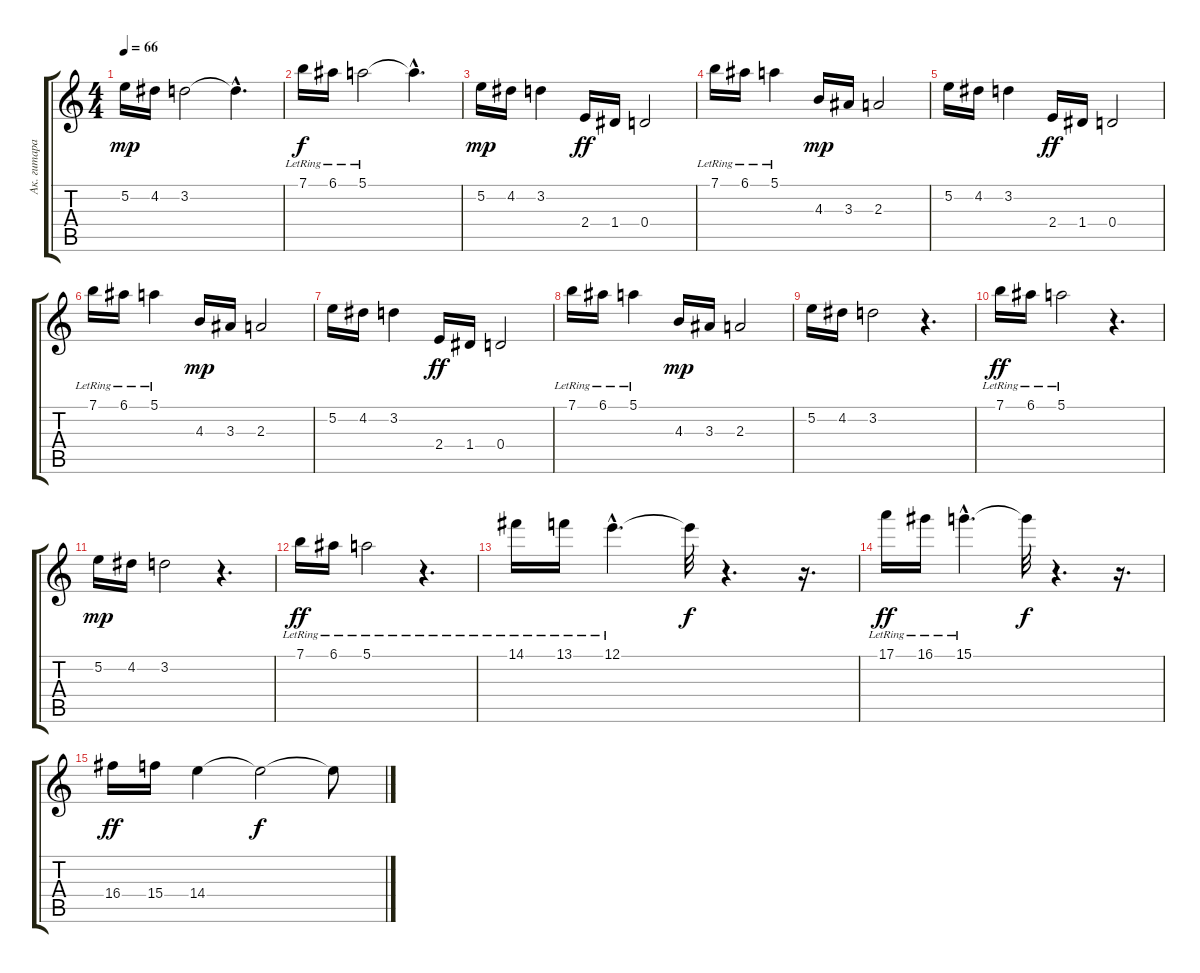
\track ("Ак. гитара 1" "Ак. гитара") {instrument acousticguitarsteel}
\staff {score tabs}
\tuning (E4 B3 G3 D3 A2 E2) {hide}
\ts (4 4)
\tempo 66
\clef g2
\ks c
5.2.16{dy mp} 4.2.16 3.2.2 3.2{hac t}.4{d} |
7.1{lr}.16{dy f} 6.1{lr}.16 5.1{lr}.2 5.1{hac t}.4{d} |
5.2.16{dy mp} 4.2.16 3.2.4 2.4.16{dy ff} 1.4.16 0.4.2 |
7.1{lr}.16 6.1{lr}.16 5.1{lr}.4 4.3.16{dy mp} 3.3.16 2.3.2 |
5.2.16 4.2.16 3.2.4 2.4.16{dy ff} 1.4.16 0.4.2 |
7.1{lr}.16 6.1{lr}.16 5.1{lr}.4 4.3.16{dy mp} 3.3.16 2.3.2 |
5.2.16 4.2.16 3.2.4 2.4.16{dy ff} 1.4.16 0.4.2 |
7.1{lr}.16 6.1{lr}.16 5.1{lr}.4 4.3.16{dy mp} 3.3.16 2.3.2 |
5.2.16 4.2.16 3.2.2 r.4{d} |
7.1{lr}.16{dy ff} 6.1{lr}.16 5.1{lr}.2 r.4{d} |
5.2.16{dy mp} 4.2.16 3.2.2 r.4{d} |
7.1{lr}.16{dy ff} 6.1{lr}.16 5.1{lr}.2 r.4{d} |
14.1{lr}.16 13.1{lr}.16 12.1{hac lr}.4{d} 12.1{t}.32{dy f} r.4{d} r.16{d} |
17.1{lr}.16{dy ff} 16.1{lr}.16 15.1{hac lr}.4{d} 15.1{t}.32{dy f} r.4{d} r.16{d} |
16.4.16{dy ff} 15.4.16 14.4.4 14.4{t}.2{dy f} 14.4{t}.8
